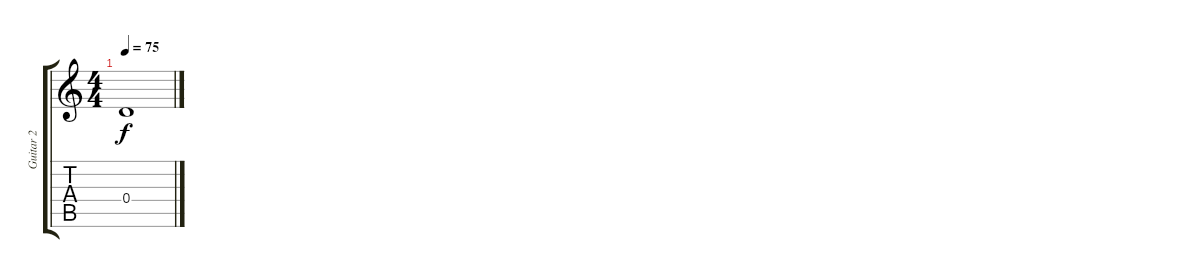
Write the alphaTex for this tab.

\track ("Guitar 2" "Guitar 2") {instrument electricguitarjazz}
\staff {score tabs}
\tuning (E4 B3 G3 D3 A2 E2) {hide}
\ts (4 4)
\tempo 75
\clef g2
\ks c
0.4.1{dy f}
